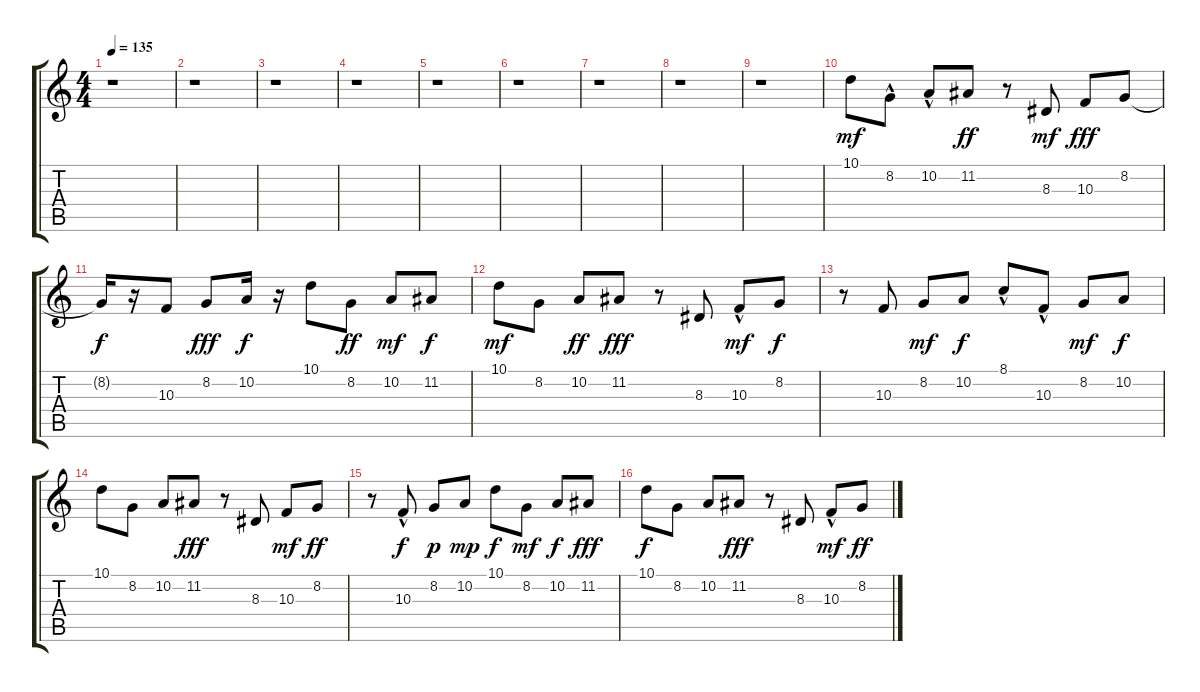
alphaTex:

\track "" {instrument electricgrandpiano}
\staff {score tabs}
\tuning (E4 B3 G3 D3 A2 E2) {hide}
\ts (4 4)
\tempo 135
\clef g2
\ks c
r.1{dy f} |
r.1 |
r.1 |
r.1 |
r.1 |
r.1 |
r.1 |
r.1 |
r.1 |
10.1.8{dy mf} 8.2{hac}.8 10.2{hac}.8 11.2.8{dy ff} r.8 8.3.8{dy mf} 10.3.8{dy fff} 8.2.8 |
8.2{t}.16{dy f} r.16 10.3.8 8.2.8{dy fff} 10.2.16{dy f} r.16 10.1.8 8.2.8{dy ff} 10.2.8{dy mf} 11.2.8{dy f} |
10.1.8{dy mf} 8.2.8 10.2.8{dy ff} 11.2.8{dy fff} r.8 8.3.8 10.3{hac}.8{dy mf} 8.2.8{dy f} |
r.8 10.3.8 8.2.8{dy mf} 10.2.8{dy f} 8.1{hac}.8 10.3{hac}.8 8.2.8{dy mf} 10.2.8{dy f} |
10.1.8 8.2.8 10.2.8 11.2.8{dy fff} r.8 8.3.8 10.3.8{dy mf} 8.2.8{dy ff} |
r.8 10.3{hac}.8{dy f} 8.2.8{dy p} 10.2.8{dy mp} 10.1.8{dy f} 8.2.8{dy mf} 10.2.8{dy f} 11.2.8{dy fff} |
10.1.8{dy f} 8.2.8 10.2.8 11.2.8{dy fff} r.8 8.3.8 10.3{hac}.8{dy mf} 8.2.8{dy ff}
